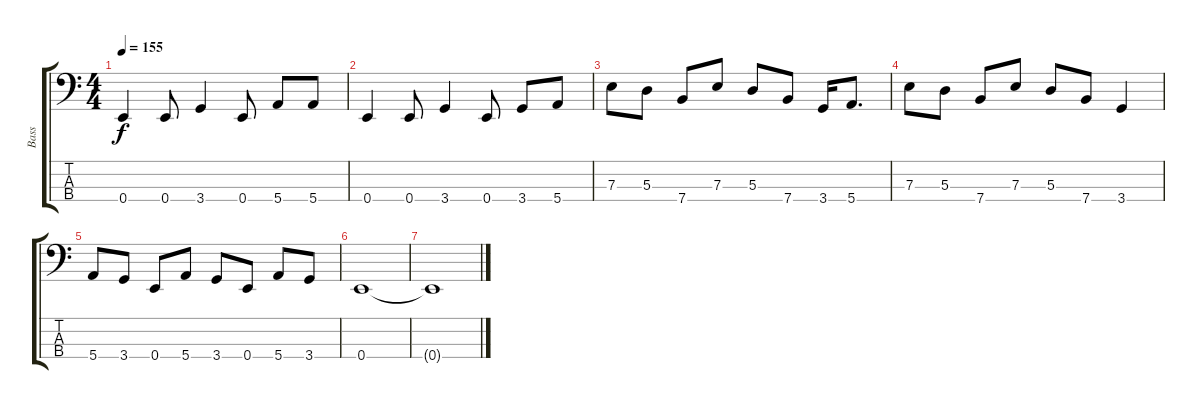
\track ("Bass" "Bass") {instrument electricbassfinger}
\staff {score tabs}
\tuning (G2 D2 A1 E1) {hide}
\ts (4 4)
\tempo 155
\clef f4
\ks c
0.4.4{dy f} 0.4.8 3.4.4 0.4.8 5.4.8 5.4.8 |
0.4.4 0.4.8 3.4.4 0.4.8 3.4.8 5.4.8 |
7.3.8 5.3.8 7.4.8 7.3.8 5.3.8 7.4.8 3.4.16 5.4.8{d} |
7.3.8 5.3.8 7.4.8 7.3.8 5.3.8 7.4.8 3.4.4 |
5.4.8 3.4.8 0.4.8 5.4.8 3.4.8 0.4.8 5.4.8 3.4.8 |
0.4.1 |
0.4{t}.1
